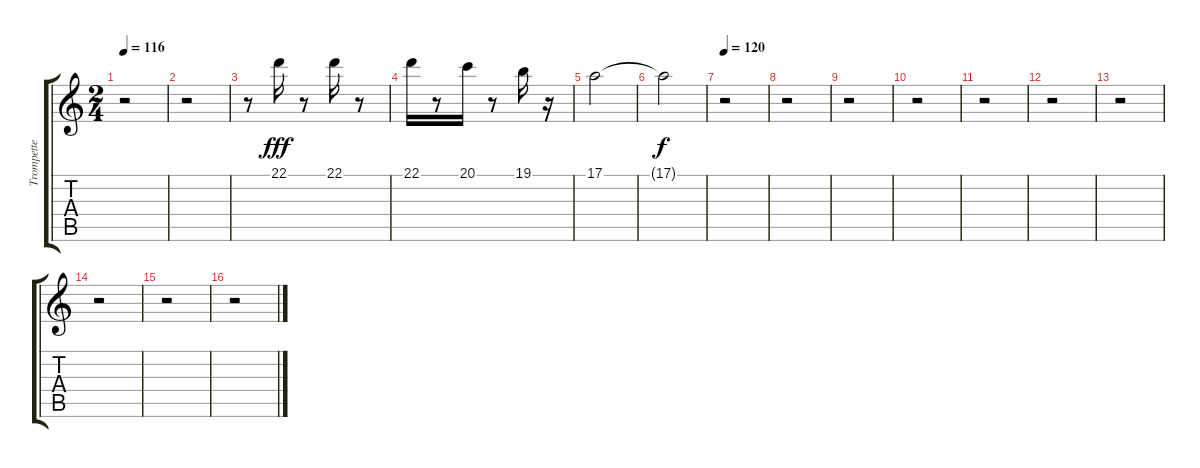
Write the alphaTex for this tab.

\track ("Trompette" "Trompette") {instrument trumpet}
\staff {score tabs}
\tuning (E4 B3 G3 D3 A2 E2) {hide}
\ts (2 4)
\tempo 116
\clef g2
\ks c
r.2{dy fff} |
r.2 |
r.8 22.1.16 r.8 22.1.16 r.8 |
22.1.16 r.8 20.1.16 r.8 19.1.16 r.16 |
17.1.2 |
17.1{t}.2{dy f} |
\tempo 120
r.2 |
r.2 |
r.2 |
r.2 |
r.2 |
r.2 |
r.2 |
r.2 |
r.2 |
r.2
